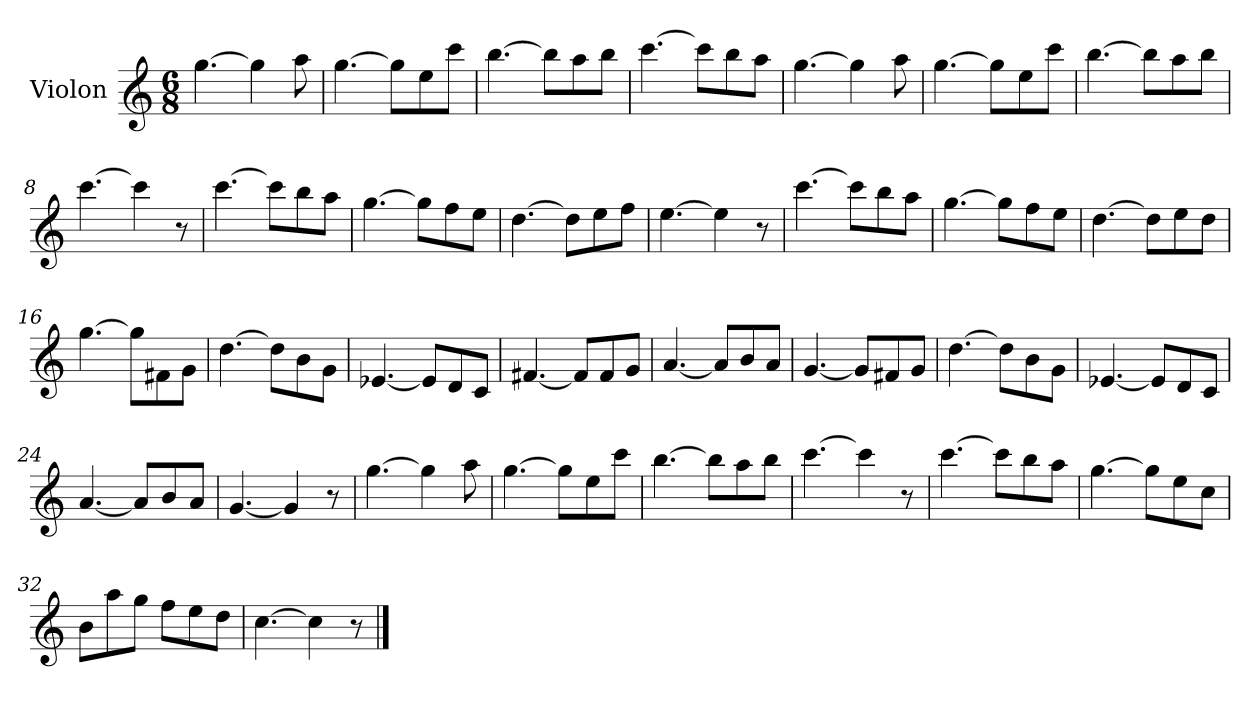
**kern
*part1
*staff1
*I"Violon
*I'Vln.
*clefG2
*k[]
*M6/8
=1
[4.gg\
4gg\]
8aa\
=2
[4.gg\
8gg\L]
8ee\
8ccc\J
=3
[4.bb\
8bb\L]
8aa\
8bb\J
=4
[4.ccc\
8ccc\L]
8bb\
8aa\J
=5
[4.gg\
4gg\]
8aa\
=6
[4.gg\
8gg\L]
8ee\
8ccc\J
=7
[4.bb\
8bb\L]
8aa\
8bb\J
=8
[4.ccc\
4ccc\]
8r
!!LO:LB:g=z
=9
[4.ccc\
8ccc\L]
8bb\
8aa\J
=10
[4.gg\
8gg\L]
8ff\
8ee\J
=11
[4.dd\
8dd\L]
8ee\
8ff\J
=12
[4.ee\
4ee\]
8r
=13
[4.ccc\
8ccc\L]
8bb\
8aa\J
=14
[4.gg\
8gg\L]
8ff\
8ee\J
=15
[4.dd\
8dd\L]
8ee\
8dd\J
=16
[4.gg\
8gg\L]
8f#X\
8g\J
!!LO:LB:g=z
=17
[4.dd\
8dd\L]
8b\
8g\J
=18
[4.e-X/
8e-/L]
8d/
8c/J
=19
[4.f#X/
8f#/L]
8f#/
8g/J
=20
[4.a/
8a/L]
8b/
8a/J
=21
[4.g/
8g/L]
8f#X/
8g/J
=22
[4.dd\
8dd\L]
8b\
8g\J
=23
[4.e-X/
8e-/L]
8d/
8c/J
=24
[4.a/
8a/L]
8b/
8a/J
!!LO:LB:g=z
=25
[4.g/
4g/]
8r
=26
[4.gg\
4gg\]
8aa\
=27
[4.gg\
8gg\L]
8ee\
8ccc\J
=28
[4.bb\
8bb\L]
8aa\
8bb\J
=29
[4.ccc\
4ccc\]
8r
=30
[4.ccc\
8ccc\L]
8bb\
8aa\J
=31
[4.gg\
8gg\L]
8ee\
8cc\J
=32
8b\L
8aa\
8gg\J
8ff\L
8ee\
8dd\J
!!LO:LB:g=z
=33
[4.cc\
4cc\]
8r
==
*-
